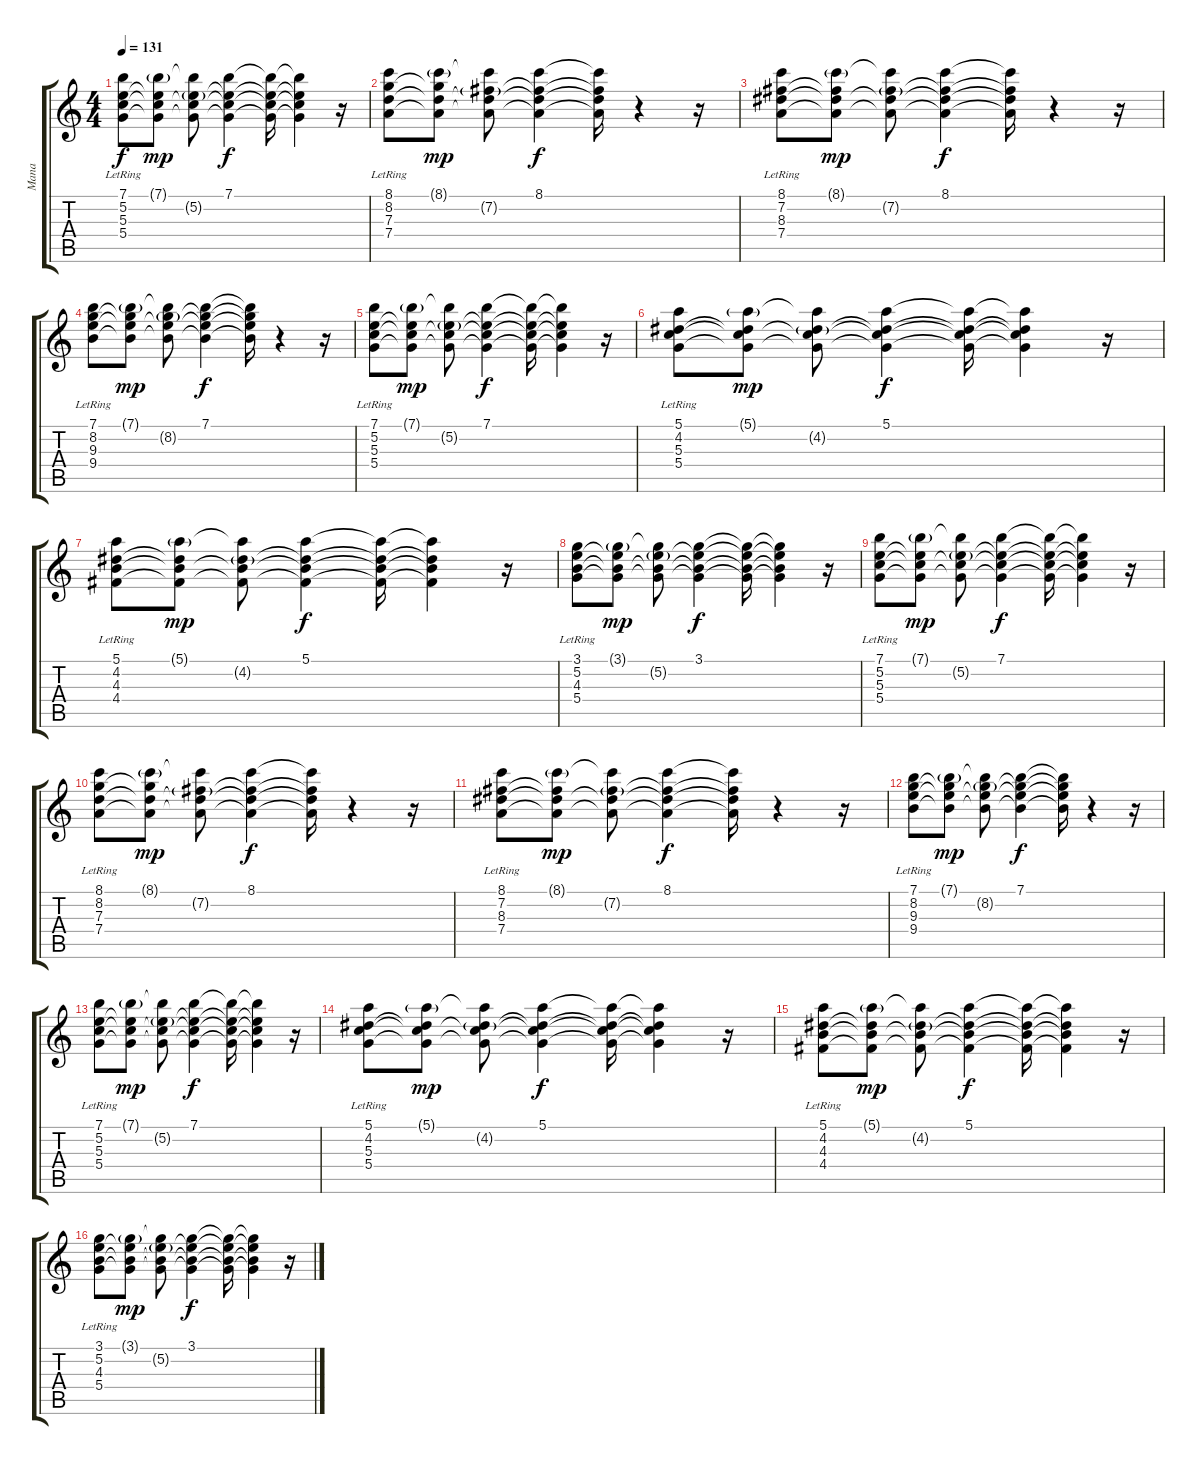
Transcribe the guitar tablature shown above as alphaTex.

\track ("Mana" "Mana") {instrument electricguitarclean}
\staff {score tabs}
\tuning (E4 B3 G3 D3 A2 E2) {hide}
\ts (4 4)
\tempo 131
\clef g2
\ks c
(7.1{lr} 5.2 5.3 5.4).8{dy f volume 9} (7.1{g} 5.2{t} 5.3{t} 5.4{t}).8{dy mp} (7.1{t} 5.2{g} 5.3{t} 5.4{t}).8 (7.1 5.2{t} 5.3{t} 5.4{t}).4{dy f} (7.1{t} 5.2{t} 5.3{t} 5.4{t}).16 (7.1{t} 5.2{t} 5.3{t} 5.4{t}).4 r.16 |
(8.1{lr} 8.2 7.3 7.4).8 (8.1{g} 8.2{t} 7.3{t} 7.4{t}).8{dy mp} (8.1{t} 7.2{g} 7.3{t} 7.4{t}).8 (8.1 7.2{t} 7.3{t} 7.4{t}).4{dy f} (8.1{t} 7.2{t} 7.3{t} 7.4{t}).16 r.4 r.16 |
(8.1{lr} 7.2 8.3 7.4).8 (8.1{g} 7.2{t} 8.3{t} 7.4{t}).8{dy mp} (8.1{t} 7.2{g} 8.3{t} 7.4{t}).8 (8.1 7.2{t} 8.3{t} 7.4{t}).4{dy f} (8.1{t} 7.2{t} 8.3{t} 7.4{t}).16 r.4 r.16 |
(7.1{lr} 8.2 9.3 9.4).8 (7.1{g} 8.2{t} 9.3{t} 9.4{t}).8{dy mp} (7.1{t} 8.2{g} 9.3{t} 9.4{t}).8 (7.1 8.2{t} 9.3{t} 9.4{t}).4{dy f} (7.1{t} 8.2{t} 9.3{t} 9.4{t}).16 r.4 r.16 |
(7.1{lr} 5.2 5.3 5.4).8 (7.1{g} 5.2{t} 5.3{t} 5.4{t}).8{dy mp} (7.1{t} 5.2{g} 5.3{t} 5.4{t}).8 (7.1 5.2{t} 5.3{t} 5.4{t}).4{dy f} (7.1{t} 5.2{t} 5.3{t} 5.4{t}).16 (7.1{t} 5.2{t} 5.3{t} 5.4{t}).4 r.16 |
(5.1{lr} 4.2 5.3 5.4).8 (5.1{g} 4.2{t} 5.3{t} 5.4{t}).8{dy mp} (5.1{t} 4.2{g} 5.3{t} 5.4{t}).8 (5.1 4.2{t} 5.3{t} 5.4{t}).4{dy f} (5.1{t} 4.2{t} 5.3{t} 5.4{t}).16 (5.1{t} 4.2{t} 5.3{t} 5.4{t}).4 r.16 |
(5.1{lr} 4.2 4.3 4.4).8 (5.1{g} 4.2{t} 4.3{t} 4.4{t}).8{dy mp} (5.1{t} 4.2{g} 4.3{t} 4.4{t}).8 (5.1 4.2{t} 4.3{t} 4.4{t}).4{dy f} (5.1{t} 4.2{t} 4.3{t} 4.4{t}).16 (5.1{t} 4.2{t} 4.3{t} 4.4{t}).4 r.16 |
(3.1{lr} 5.2 4.3 5.4).8 (3.1{g} 5.2{t} 4.3{t} 5.4{t}).8{dy mp} (3.1{t} 5.2{g} 4.3{t} 5.4{t}).8 (3.1 5.2{t} 4.3{t} 5.4{t}).4{dy f} (3.1{t} 5.2{t} 4.3{t} 5.4{t}).16 (3.1{t} 5.2{t} 4.3{t} 5.4{t}).4 r.16 |
(7.1{lr} 5.2 5.3 5.4).8{volume 9 instrument acousticguitarsteel} (7.1{g} 5.2{t} 5.3{t} 5.4{t}).8{dy mp} (7.1{t} 5.2{g} 5.3{t} 5.4{t}).8 (7.1 5.2{t} 5.3{t} 5.4{t}).4{dy f} (7.1{t} 5.2{t} 5.3{t} 5.4{t}).16 (7.1{t} 5.2{t} 5.3{t} 5.4{t}).4 r.16 |
(8.1{lr} 8.2 7.3 7.4).8 (8.1{g} 8.2{t} 7.3{t} 7.4{t}).8{dy mp} (8.1{t} 7.2{g} 7.3{t} 7.4{t}).8 (8.1 7.2{t} 7.3{t} 7.4{t}).4{dy f} (8.1{t} 7.2{t} 7.3{t} 7.4{t}).16 r.4 r.16 |
(8.1{lr} 7.2 8.3 7.4).8 (8.1{g} 7.2{t} 8.3{t} 7.4{t}).8{dy mp} (8.1{t} 7.2{g} 8.3{t} 7.4{t}).8 (8.1 7.2{t} 8.3{t} 7.4{t}).4{dy f} (8.1{t} 7.2{t} 8.3{t} 7.4{t}).16 r.4 r.16 |
(7.1{lr} 8.2 9.3 9.4).8 (7.1{g} 8.2{t} 9.3{t} 9.4{t}).8{dy mp} (7.1{t} 8.2{g} 9.3{t} 9.4{t}).8 (7.1 8.2{t} 9.3{t} 9.4{t}).4{dy f} (7.1{t} 8.2{t} 9.3{t} 9.4{t}).16 r.4 r.16 |
(7.1{lr} 5.2 5.3 5.4).8 (7.1{g} 5.2{t} 5.3{t} 5.4{t}).8{dy mp} (7.1{t} 5.2{g} 5.3{t} 5.4{t}).8 (7.1 5.2{t} 5.3{t} 5.4{t}).4{dy f} (7.1{t} 5.2{t} 5.3{t} 5.4{t}).16 (7.1{t} 5.2{t} 5.3{t} 5.4{t}).4 r.16 |
(5.1{lr} 4.2 5.3 5.4).8 (5.1{g} 4.2{t} 5.3{t} 5.4{t}).8{dy mp} (5.1{t} 4.2{g} 5.3{t} 5.4{t}).8 (5.1 4.2{t} 5.3{t} 5.4{t}).4{dy f} (5.1{t} 4.2{t} 5.3{t} 5.4{t}).16 (5.1{t} 4.2{t} 5.3{t} 5.4{t}).4 r.16 |
(5.1{lr} 4.2 4.3 4.4).8 (5.1{g} 4.2{t} 4.3{t} 4.4{t}).8{dy mp} (5.1{t} 4.2{g} 4.3{t} 4.4{t}).8 (5.1 4.2{t} 4.3{t} 4.4{t}).4{dy f} (5.1{t} 4.2{t} 4.3{t} 4.4{t}).16 (5.1{t} 4.2{t} 4.3{t} 4.4{t}).4 r.16 |
(3.1{lr} 5.2 4.3 5.4).8 (3.1{g} 5.2{t} 4.3{t} 5.4{t}).8{dy mp} (3.1{t} 5.2{g} 4.3{t} 5.4{t}).8 (3.1 5.2{t} 4.3{t} 5.4{t}).4{dy f} (3.1{t} 5.2{t} 4.3{t} 5.4{t}).16 (3.1{t} 5.2{t} 4.3{t} 5.4{t}).4 r.16
